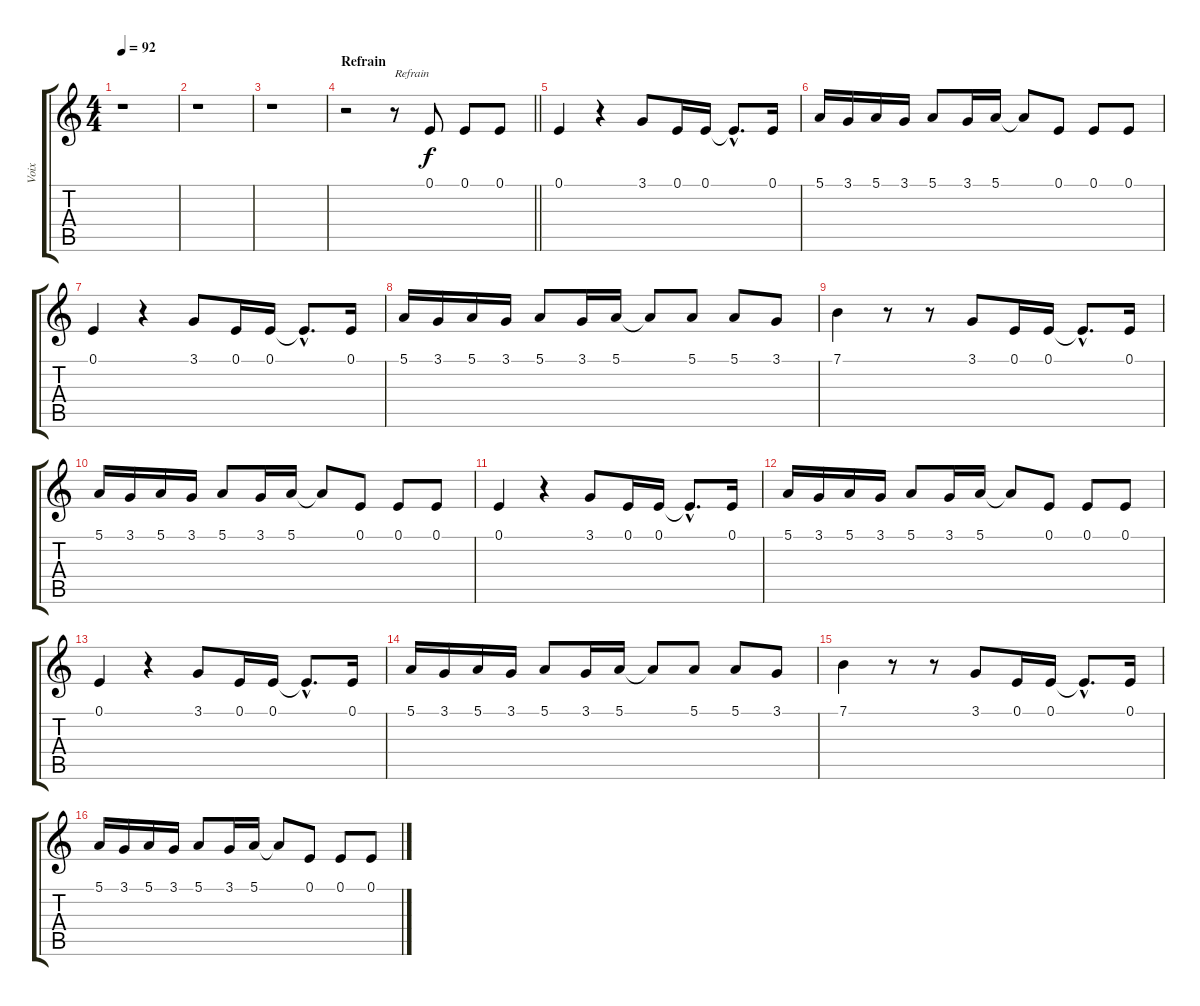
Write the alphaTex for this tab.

\track ("Voix" "Voix") {instrument rockorgan}
\staff {score tabs}
\tuning (E4 B3 G3 D3 A2 E2) {hide}
\ts (4 4)
\tempo 92
\clef g2
\ks c
r.1{dy f} |
r.1 |
r.1 |
\section ("" "Refrain")
\barLineRight lightlight
r.2 r.8{txt "Refrain"} 0.1.8 0.1.8 0.1.8 |
0.1.4 r.4 3.1.8 0.1.16 0.1.16 0.1{hac t}.8{d} 0.1.16 |
5.1.16 3.1.16 5.1.16 3.1.16 5.1.8 3.1.16 5.1.16 5.1{t}.8 0.1.8 0.1.8 0.1.8 |
0.1.4 r.4 3.1.8 0.1.16 0.1.16 0.1{hac t}.8{d} 0.1.16 |
5.1.16 3.1.16 5.1.16 3.1.16 5.1.8 3.1.16 5.1.16 5.1{t}.8 5.1.8 5.1.8 3.1.8 |
7.1.4 r.8 r.8 3.1.8 0.1.16 0.1.16 0.1{hac t}.8{d} 0.1.16 |
5.1.16 3.1.16 5.1.16 3.1.16 5.1.8 3.1.16 5.1.16 5.1{t}.8 0.1.8 0.1.8 0.1.8 |
0.1.4 r.4 3.1.8 0.1.16 0.1.16 0.1{hac t}.8{d} 0.1.16 |
5.1.16 3.1.16 5.1.16 3.1.16 5.1.8 3.1.16 5.1.16 5.1{t}.8 0.1.8 0.1.8 0.1.8 |
0.1.4 r.4 3.1.8 0.1.16 0.1.16 0.1{hac t}.8{d} 0.1.16 |
5.1.16 3.1.16 5.1.16 3.1.16 5.1.8 3.1.16 5.1.16 5.1{t}.8 5.1.8 5.1.8 3.1.8 |
7.1.4 r.8 r.8 3.1.8 0.1.16 0.1.16 0.1{hac t}.8{d} 0.1.16 |
5.1.16 3.1.16 5.1.16 3.1.16 5.1.8 3.1.16 5.1.16 5.1{t}.8 0.1.8 0.1.8 0.1.8
